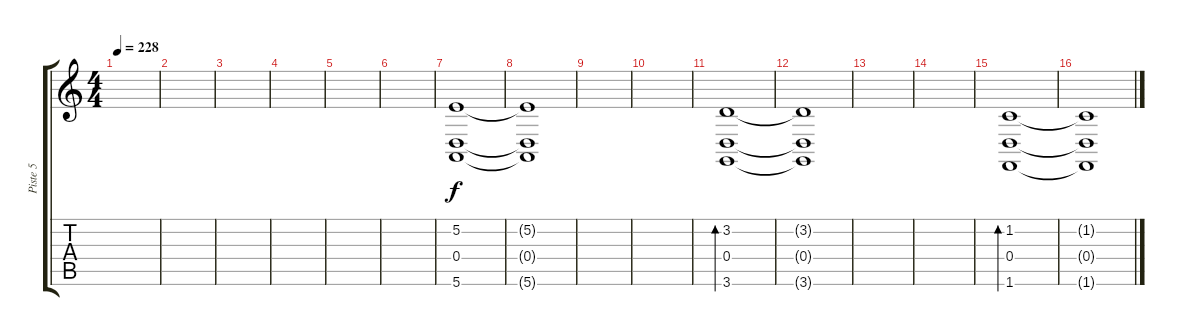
\track ("Piste 5" "Piste 5") {instrument acousticgrandpiano}
\staff {score tabs}
\tuning (E4 B3 G3 D3 A2 E2) {hide}
\ts (4 4)
\tempo 228
\clef g2
\ks c
|
|
|
|
|
|
(5.2 0.4 5.6).1 |
(5.2{t} 0.4{t} 5.6{t}).1 |
|
|
(3.2 0.4 3.6).1{bd 480} |
(3.2{t} 0.4{t} 3.6{t}).1 |
|
|
(1.2 0.4 1.6).1{bd 480} |
(1.2{t} 0.4{t} 1.6{t}).1
